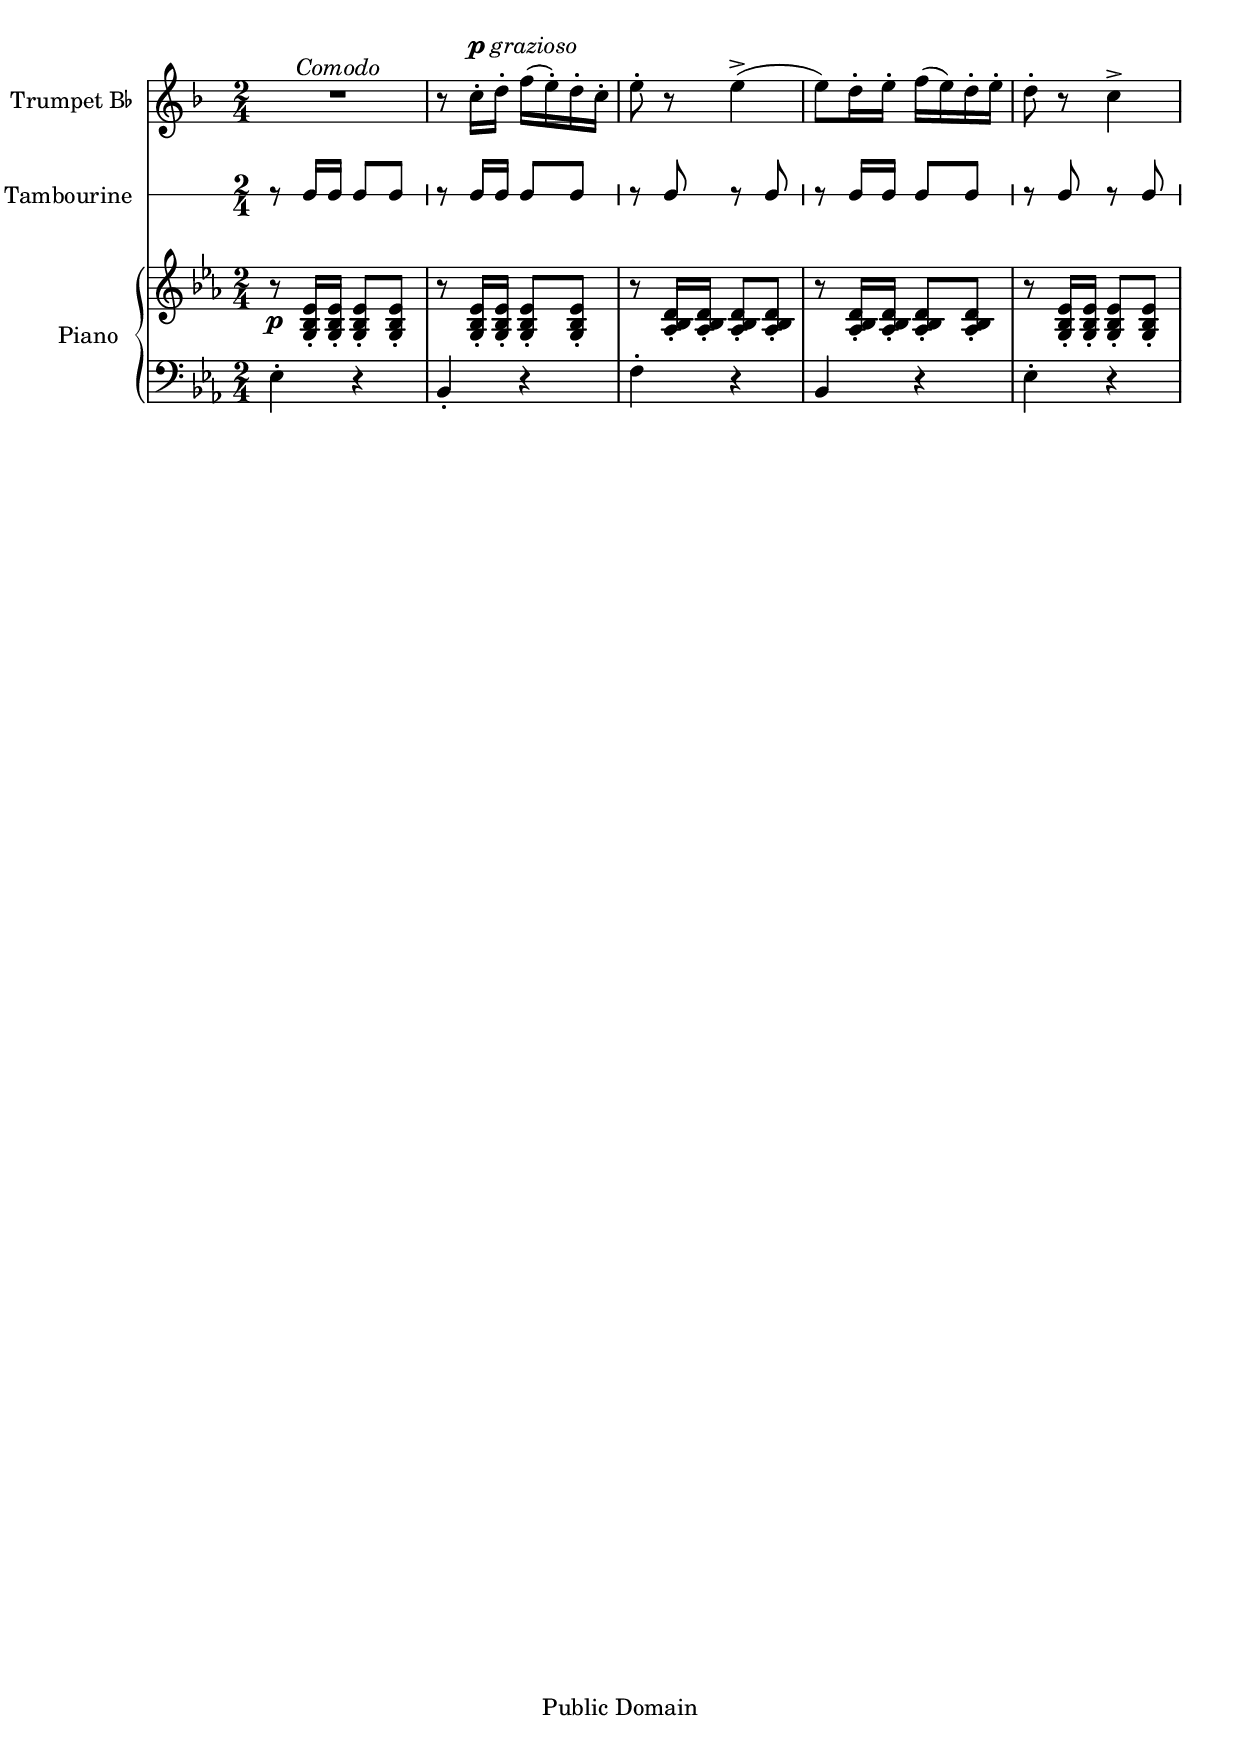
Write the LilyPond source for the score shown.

% DO NOT EDIT this file manually; it is automatically
% generated from Documentation/snippets/new
% Make any changes in Documentation/snippets/new/
% and then run scripts/auxiliar/makelsr.py
%
% This file is in the public domain.
%% Note: this file works from version 2.19.55
\version "2.19.55"
\include "catalan.ly"

\header {
  lsrtags = "headword"
  texidoc = ""
  doctitle = "headword"
} % begin verbatim


\header {
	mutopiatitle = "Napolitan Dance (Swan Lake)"
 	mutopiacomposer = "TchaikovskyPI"
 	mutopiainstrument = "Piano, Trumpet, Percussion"
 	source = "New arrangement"
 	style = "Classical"
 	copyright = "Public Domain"
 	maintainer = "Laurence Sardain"
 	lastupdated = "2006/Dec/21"
%	title = "Le Lac des Cygnes"
%	subtitle = "Danse Napolitaine"
%	composer = "Piotr Ilitch Tchaïkovski"
%	arranger = "arr. Laurence Sardain"
%       footer = "Mutopia-2006/12/22-896"
}

trompette = \relative do'' {
  \clef treble
  \key mib \major
  \time 2/4
  R2^\markup { \italic Comodo } |
  r8 \once \override TextScript.padding = #2.0
  sib16-.^\markup {\dynamic p \italic grazioso} do-. mib( re)-. do-. sib-. |
  re8-. r8 re4->( |
  re8) do16-. re-. mib( re) do-. re-. |
  do8-. r8 sib4-> |
}

tambourin = \drummode {
  \time 2/4
  r8 tamb16 16 8 8 |
  r8 16 16 8 8 |
  r8 8 r8 8 |
  r8 16 16 8 8 |
  r8 8 r8 8 |
}

upper = \relative do' {
  \clef treble
  \key mib \major
  \time 2/4
  r8\p <sol sib mib>16-. <sol sib mib>-. <sol sib mib>8-. <sol sib mib>-. |
  r8 <sol sib mib>16-. <sol sib mib>-. <sol sib mib>8-. <sol sib mib>-. |
  r8 <lab sib re>16-. <lab sib re>-. <lab sib re>8-. <lab sib re>-. |
  r8 <lab sib re>16-. <lab sib re>-. <lab sib re>8-. <lab sib re>-. |
  r8 <sol sib mib>16-. <sol sib mib>-. <sol sib mib>8-. <sol sib mib>-. |
}

lower = \relative do {
  \clef bass
  \key mib \major
  \time 2/4
  mib4-. r4 |
  sib-. r |
  fa'-. r |
  sib, r |
  mib4-. r4 |
}


\score {
  <<
    \context Staff = "trumpet"
    \with { instrumentName = \markup { "Trumpet" \concat{ B \teeny \raise #0.4 \flat } } }
    <<
      \transpose sib do'
      \trompette
    >>
    \context RhythmicStaff = "tambourin"
    \with { instrumentName = "Tambourine" }
    <<
      \tambourin
    >>
    \context PianoStaff = "prima"
    \with { instrumentName = "Piano" }
    <<
      \context Staff = "uppera" \upper
      \context Staff = "lowera" \lower
    >>
  >>
  \layout { }
}

\score {
  <<
    \context Staff = "trumpet" \with { midiInstrument = "trumpet" }
    \trompette
    \context DrumStaff = "tambourin" {
      \tambourin
    }
    \context Staff = "piano"
    <<
      \upper
      \lower
    >>
  >>
  \midi { \tempo 4 = 72 }
}
